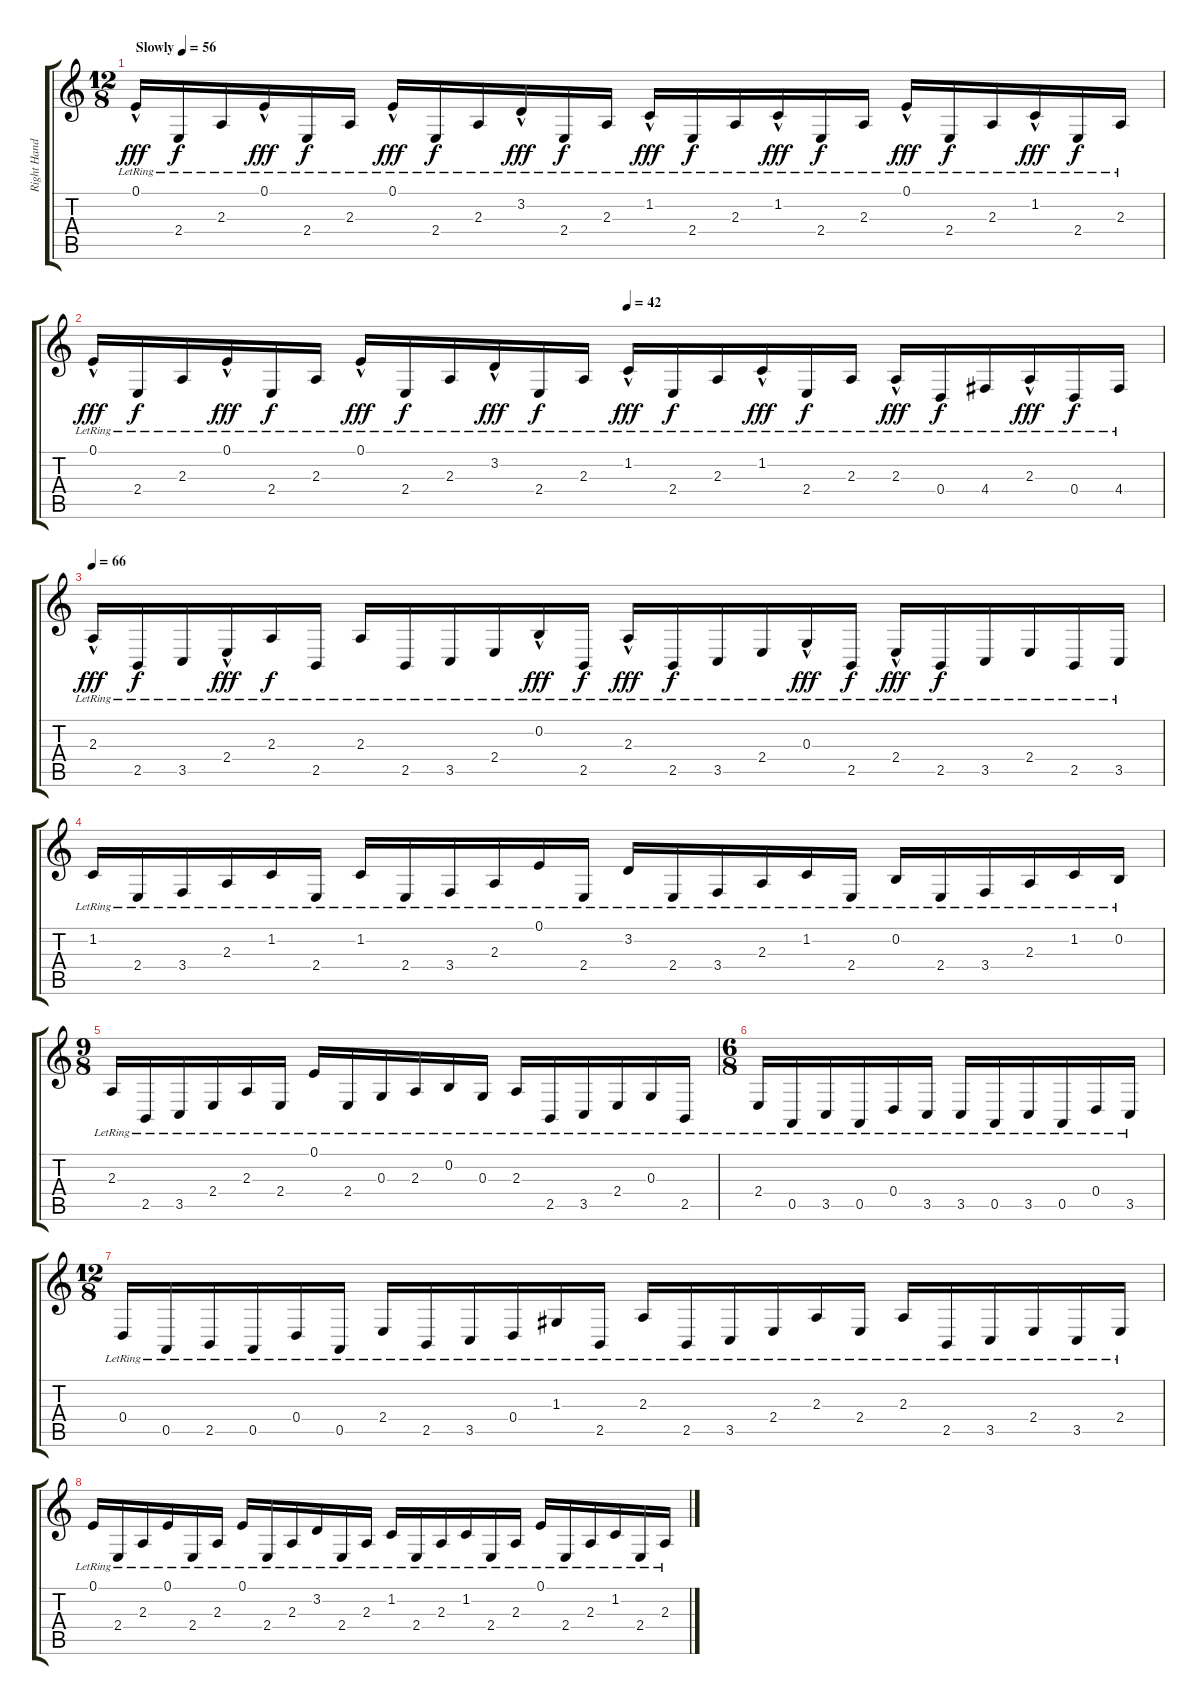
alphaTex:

\track ("Right Hand" "Right Hand") {instrument acousticgrandpiano}
\staff {score tabs}
\tuning (E4 B3 G3 D3 A2 E2) {hide}
\ts (12 8)
\tempo (56 "Slowly")
\clef g2
\ks c
0.1{hac lr}.16{dy fff instrument acousticgrandpiano} 2.4{lr}.16{dy f} 2.3{lr}.16 0.1{hac lr}.16{dy fff} 2.4{lr}.16{dy f} 2.3{lr}.16 0.1{hac lr}.16{dy fff} 2.4{lr}.16{dy f} 2.3{lr}.16 3.2{hac lr}.16{dy fff} 2.4{lr}.16{dy f} 2.3{lr}.16 1.2{hac lr}.16{dy fff} 2.4{lr}.16{dy f} 2.3{lr}.16 1.2{hac lr}.16{dy fff} 2.4{lr}.16{dy f} 2.3{lr}.16 0.1{hac lr}.16{dy fff} 2.4{lr}.16{dy f} 2.3{lr}.16 1.2{hac lr}.16{dy fff} 2.4{lr}.16{dy f} 2.3{lr}.16 |
\tempo (42 0.5)
0.1{hac lr}.16{dy fff} 2.4{lr}.16{dy f} 2.3{lr}.16 0.1{hac lr}.16{dy fff} 2.4{lr}.16{dy f} 2.3{lr}.16 0.1{hac lr}.16{dy fff} 2.4{lr}.16{dy f} 2.3{lr}.16 3.2{hac lr}.16{dy fff} 2.4{lr}.16{dy f} 2.3{lr}.16 1.2{hac lr}.16{dy fff} 2.4{lr}.16{dy f} 2.3{lr}.16 1.2{hac lr}.16{dy fff} 2.4{lr}.16{dy f} 2.3{lr}.16 2.3{hac lr}.16{dy fff} 0.4{lr}.16{dy f} 4.4{lr}.16 2.3{hac lr}.16{dy fff} 0.4{lr}.16{dy f} 4.4{lr}.16 |
\tempo 66
2.3{hac lr}.16{dy fff} 2.5{lr}.16{dy f} 3.5{lr}.16 2.4{hac lr}.16{dy fff} 2.3{lr}.16{dy f} 2.5{lr}.16 2.3{lr}.16 2.5{lr}.16 3.5{lr}.16 2.4{lr}.16 0.2{hac lr}.16{dy fff} 2.5{lr}.16{dy f} 2.3{hac lr}.16{dy fff} 2.5{lr}.16{dy f} 3.5{lr}.16 2.4{lr}.16 0.3{hac lr}.16{dy fff} 2.5{lr}.16{dy f} 2.4{hac lr}.16{dy fff} 2.5{lr}.16{dy f} 3.5{lr}.16 2.4{lr}.16 2.5{lr}.16 3.5{lr}.16 |
1.2{lr}.16 2.4{lr}.16 3.4{lr}.16 2.3{lr}.16 1.2{lr}.16 2.4{lr}.16 1.2{lr}.16 2.4{lr}.16 3.4{lr}.16 2.3{lr}.16 0.1{lr}.16 2.4{lr}.16 3.2{lr}.16 2.4{lr}.16 3.4{lr}.16 2.3{lr}.16 1.2{lr}.16 2.4{lr}.16 0.2{lr}.16 2.4{lr}.16 3.4{lr}.16 2.3{lr}.16 1.2{lr}.16 0.2{lr}.16 |
\ts (9 8)
2.3{lr}.16 2.5{lr}.16 3.5{lr}.16 2.4{lr}.16 2.3{lr}.16 2.4{lr}.16 0.1{lr}.16 2.4{lr}.16 0.3{lr}.16 2.3{lr}.16 0.2{lr}.16 0.3{lr}.16 2.3{lr}.16 2.5{lr}.16 3.5{lr}.16 2.4{lr}.16 0.3{lr}.16 2.5{lr}.16 |
\ts (6 8)
2.4{lr}.16 0.5{lr}.16 3.5{lr}.16 0.5{lr}.16 0.4{lr}.16 3.5{lr}.16 3.5{lr}.16 0.5{lr}.16 3.5{lr}.16 0.5{lr}.16 0.4{lr}.16 3.5{lr}.16 |
\ts (12 8)
0.4{lr}.16 0.5{lr}.16 2.5{lr}.16 0.5{lr}.16 0.4{lr}.16 0.5{lr}.16 2.4{lr}.16 2.5{lr}.16 3.5{lr}.16 0.4{lr}.16 1.3{lr}.16 2.5{lr}.16 2.3{lr}.16 2.5{lr}.16 3.5{lr}.16 2.4{lr}.16 2.3{lr}.16 2.4{lr}.16 2.3{lr}.16 2.5{lr}.16 3.5{lr}.16 2.4{lr}.16 3.5{lr}.16 2.4{lr}.16 |
0.1{lr}.16 2.4{lr}.16 2.3{lr}.16 0.1{lr}.16 2.4{lr}.16 2.3{lr}.16 0.1{lr}.16 2.4{lr}.16 2.3{lr}.16 3.2{lr}.16 2.4{lr}.16 2.3{lr}.16 1.2{lr}.16 2.4{lr}.16 2.3{lr}.16 1.2{lr}.16 2.4{lr}.16 2.3{lr}.16 0.1{lr}.16 2.4{lr}.16 2.3{lr}.16 1.2{lr}.16 2.4{lr}.16 2.3{lr}.16
